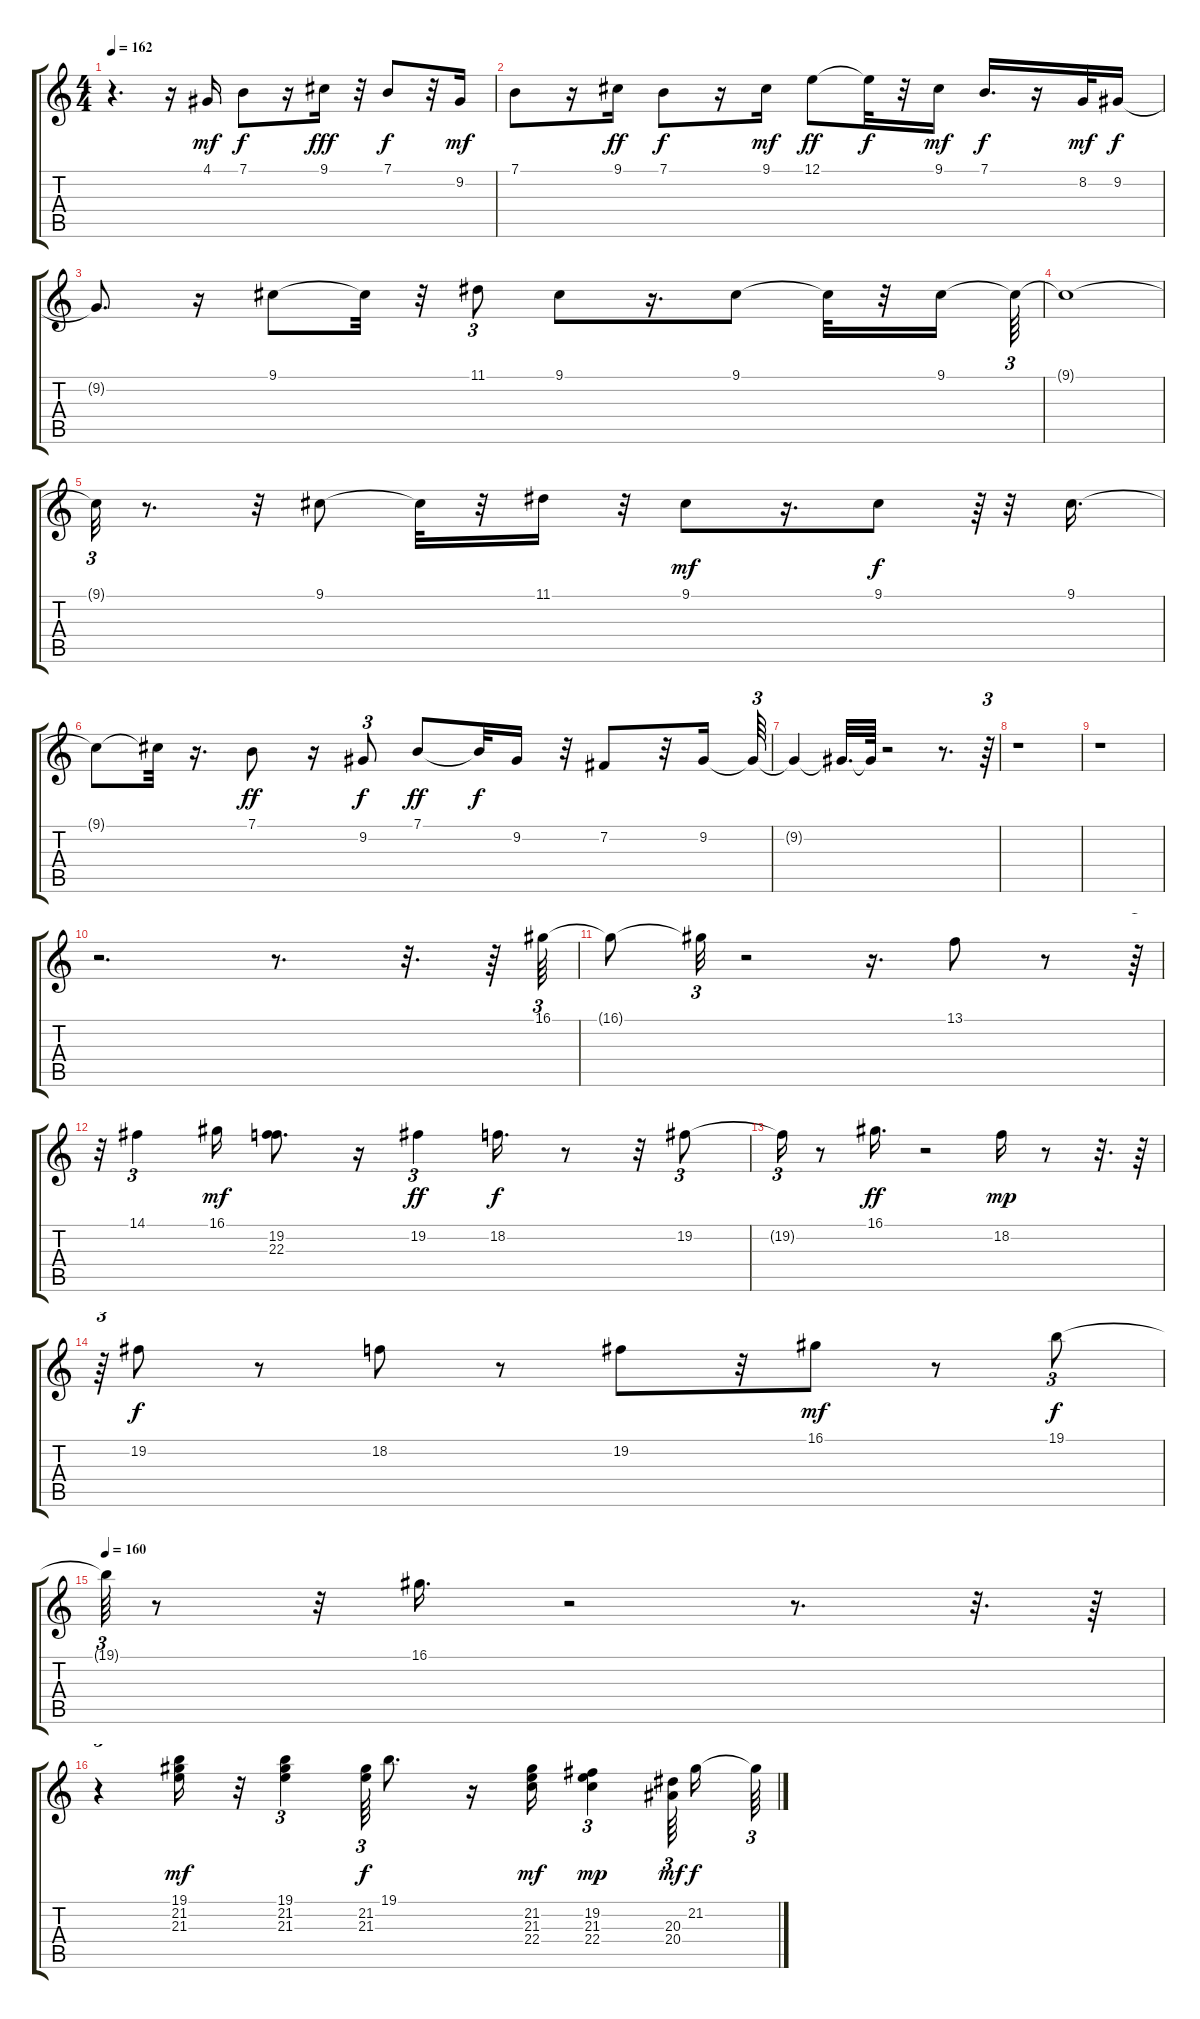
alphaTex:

\track "" {instrument trumpet}
\staff {score tabs}
\tuning (E4 B3 G3 D3 A2 E2) {hide}
\ts (4 4)
\tempo 162
\clef g2
\ks c
r.4{d dy f} r.16 4.1.16{dy mf} 7.1.8{dy f} r.16 9.1.16{dy fff} r.32 7.1.8{dy f} r.32 9.2.16{dy mf} |
7.1.8 r.16 9.1.16{dy ff} 7.1.8{dy f} r.16 9.1.16{dy mf} 12.1.8{dy ff} 12.1{t}.32{dy f} r.32 9.1.16{dy mf} 7.1.16{d dy f} r.16 8.2.32{dy mf} 9.2.16{dy f} |
9.2{t}.8{d} r.16 9.1.8 9.1{t}.32 r.32 11.1.8{tu (3 2)} 9.1.8 r.16{d} 9.1.8 9.1{t}.32 r.32 9.1.16 9.1{t}.64{tu (3 2)} |
9.1{t}.1 |
9.1{t}.32{tu (3 2)} r.8{d} r.32 9.1.8 9.1{t}.32 r.32 11.1.16 r.32 9.1.8{dy mf} r.16{d} 9.1.8{dy f} r.64{tu (3 2)} r.32 9.1.16{d} |
9.1{t}.8 9.1{t}.32 r.16{d} 7.1.8{dy ff} r.16 9.2.8{tu (3 2) dy f} 7.1.8{dy ff} 7.1{t}.32{dy f} 9.2.16 r.32 7.2.8 r.32 9.2.16 9.2{t}.64{tu (3 2)} |
9.2{t}.4 9.2{t}.32{d} 9.2{t}.64 r.2 r.8{d} r.64{tu (3 2)} |
r.1 |
r.1 |
r.2{d} r.8{d} r.32{d} r.64 16.1.64{tu (3 2)} |
16.1{t}.8 16.1{t}.32{tu (3 2)} r.2 r.16{d} 13.1.8 r.8 r.64{tu (3 2)} |
r.32{tu (3 2)} 14.1.4{tu (3 2)} 16.1.16{dy mf} (19.2 22.3).8{d} r.16 19.2.4{tu (3 2) dy ff} 18.2.16{d dy f} r.8 r.32 19.2.8{tu (3 2)} |
19.2{t}.16{tu (3 2)} r.8 16.1.16{d dy ff} r.2 18.2.16{dy mp} r.8 r.32{d} r.64 |
r.64{tu (3 2)} 19.2.8{dy f} r.8 18.2.8 r.8 19.2.8 r.32 16.1.8{dy mf} r.8 19.1.8{tu (3 2) dy f} |
\tempo 160
19.1{t}.64{tu (3 2)} r.8 r.32 16.1.16{d} r.2 r.8{d} r.32{d} r.64 |
r.4{tu (3 2)} (19.1 21.2 21.3).16{dy mf} r.32 (19.1 21.2 21.3).4{tu (3 2)} (21.2 21.3).64{tu (3 2) dy f} 19.1.8{d} r.16 (21.2 21.3 22.4).16{dy mf} (19.2 21.3 22.4).4{tu (3 2) dy mp} (20.3 20.4).64{tu (3 2) dy mf} 21.2.16{dy f} 21.2{t}.64{tu (3 2)}
